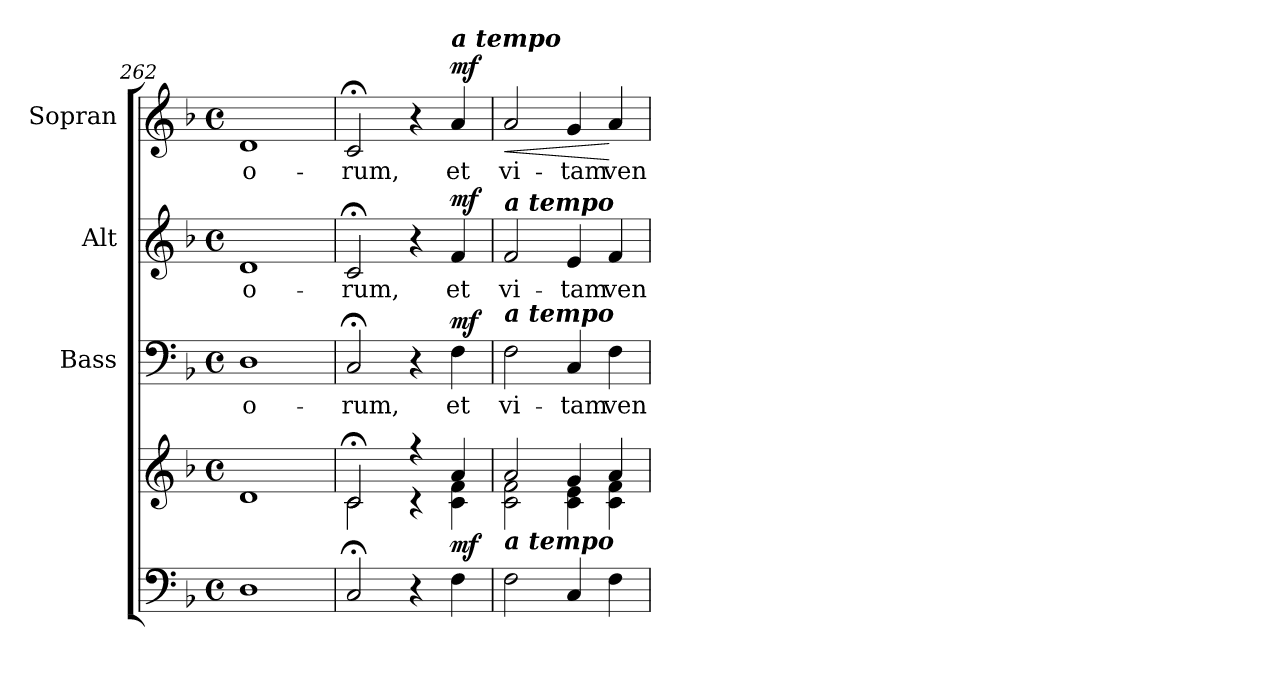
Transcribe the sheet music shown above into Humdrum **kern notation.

**kern	**kern	**dynam	**kern	**text	**dynam	**kern	**text	**dynam	**kern	**text	**dynam
*part4	*part4	*part4	*part3	*part3	*part3	*part2	*part2	*part2	*part1	*part1	*part1
*staff5	*staff4	*staff4/5	*staff3	*staff3	*staff3	*staff2	*staff2	*staff2	*staff1	*staff1	*staff1
*	*	*	*I"Bass	*	*	*I"Alt	*	*	*I"Sopran	*	*
*	*	*	*I'B.	*	*	*I'A.	*	*	*I'S.	*	*
*clefF4	*clefG2	*	*clefF4	*	*	*clefG2	*	*	*clefG2	*	*
*k[b-]	*k[b-]	*	*k[b-]	*	*	*k[b-]	*	*	*k[b-]	*	*
*F:	*F:	*	*F:	*	*	*F:	*	*	*F:	*	*
*M4/4	*M4/4	*	*M4/4	*	*	*M4/4	*	*	*M4/4	*	*
*met(c)	*met(c)	*	*met(c)	*	*	*met(c)	*	*	*met(c)	*	*
=262	=262	=262	=262	=262	=262	=262	=262	=262	=262	=262	=262
!	!	!	!	!LO:LY:b	!	!	!LO:LY:b	!	!	!LO:LY:b	!
1D	1d	.	1D	-o-	.	1d	-o-	.	1d	-o-	.
=263	=263	=263	=263	=263	=263	=263	=263	=263	=263	=263	=263
*	*^	*	*	*	*	*	*	*	*	*	*
!	!	!	!	!	!LO:LY:b	!	!	!LO:LY:b	!	!	!LO:LY:b	!
2C;/	2c;</	2c\	.	2C;</	-rum,	.	2c;</	-rum,	.	2c;</	-rum,	.
4r	4r	4r	.	4r	.	.	4r	.	.	4r	.	.
!	!	!	!	!	!	!	!	!	!	!LO:TX:a:Bi:t=a tempo	!	!
!	!	!	!LO:DY:b	!	!LO:LY:b	!LO:DY:a	!	!LO:LY:b	!LO:DY:a	!	!LO:LY:b	!LO:DY:a
4F\	4a/	4c\ 4f\	mf	4F\	et	mf	4f/	et	mf	4a/	et	mf
=264	=264	=264	=264	=264	=264	=264	=264	=264	=264	=264	=264	=264
!	!	!	!	!	!	!	!LO:TX:a:Bi:t=a tempo	!	!	!	!	!
!	!	!	!	!LO:TX:a:Bi:t=a tempo	!	!	!	!	!	!	!	!
!	!LO:TX:b:Bi:t=a tempo	!	!	!	!	!	!	!	!	!	!	!
!	!	!	!	!	!LO:LY:b	!	!	!LO:LY:b	!	!	!LO:LY:b	!LO:HP:b
2F\	2a/	2c\ 2f\	.	2F\	vi-	.	2f/	vi-	.	2a/	vi-	<
!	!	!	!	!	!LO:LY:b	!	!	!LO:LY:b	!	!	!LO:LY:b	!
4C/	4g/	4c\ 4e\	.	4C/	-tam	.	4e/	-tam	.	4g/	-tam	.
!	!	!	!	!	!LO:LY:b	!	!	!LO:LY:b	!	!	!LO:LY:b	!
4F\	4a/	4c\ 4f\	.	4F\	ven-	.	4f/	ven-	.	4a/	ven-	[
*	*v	*v	*	*	*	*	*	*	*	*	*	*
=	=	=	=	=	=	=	=	=	=	=	=
*-	*-	*-	*-	*-	*-	*-	*-	*-	*-	*-	*-
